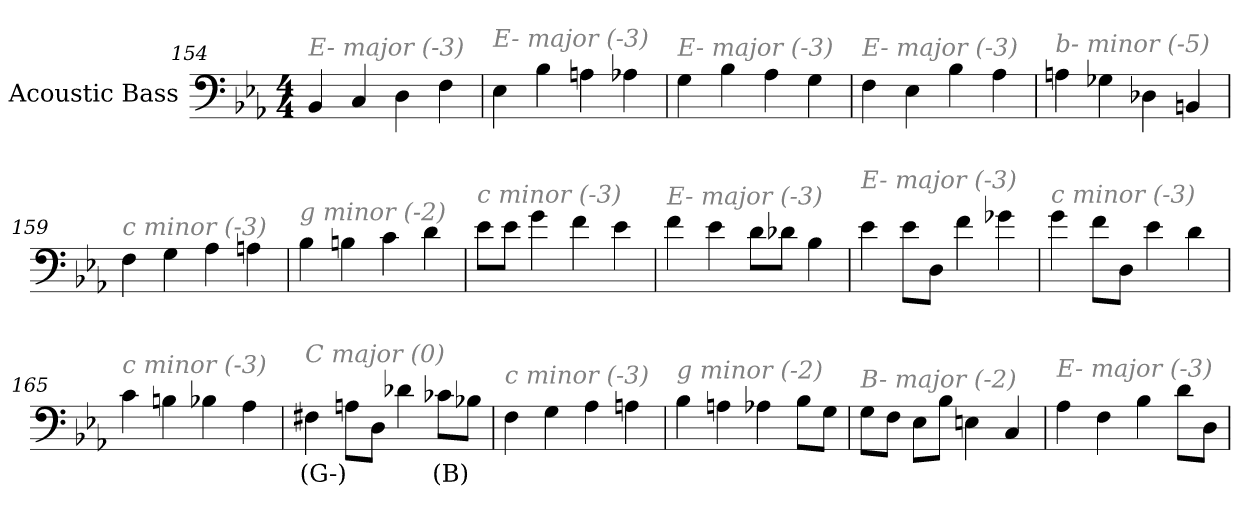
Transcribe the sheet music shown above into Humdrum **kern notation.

**kern	**text
*part1	*part1
*staff1	*staff1
*I"Acoustic Bass	*
*clefF4	*
*ITrd7c12	*
*k[b-e-a-]	*
*E-:	*
*M4/4	*
=154	=154
!LO:TX:i:color=#808080:t=E- major (-3)	!
4BBB-	.
4CC	.
4DD	.
4FF	.
=155	=155
!LO:TX:i:color=#808080:t=E- major (-3)	!
4EE-	.
4BB-	.
4AAn	.
4AA-X	.
=156	=156
!LO:TX:i:color=#808080:t=E- major (-3)	!
4GG	.
4BB-	.
4AA-	.
4GG	.
=157	=157
!LO:TX:i:color=#808080:t=E- major (-3)	!
4FF	.
4EE-	.
4BB-	.
4AA-	.
=158	=158
!LO:TX:i:color=#808080:t=b- minor (-5)	!
4AAn	.
4GG-X	.
4DD-X	.
4BBBn	.
=159	=159
!LO:TX:i:color=#808080:t=c minor (-3)	!
4FF	.
4GG	.
4AA-	.
4AAn	.
=160	=160
!LO:TX:i:color=#808080:t=g minor (-2)	!
4BB-	.
4BBn	.
4C	.
4D	.
=161	=161
!LO:TX:i:color=#808080:t=c minor (-3)	!
8E-L	.
8E-J	.
4G	.
4F	.
4E-	.
=162	=162
!LO:TX:i:color=#808080:t=E- major (-3)	!
4F	.
4E-	.
8DL	.
8D-XJ	.
4BB-	.
=163	=163
!LO:TX:i:color=#808080:t=E- major (-3)	!
4E-	.
8E-L	.
8DDJ	.
4F	.
4G-X	.
=164	=164
!LO:TX:i:color=#808080:t=c minor (-3)	!
4G	.
8FL	.
8DDJ	.
4E-	.
4D	.
=165	=165
!LO:TX:i:color=#808080:t=c minor (-3)	!
4C	.
4BBn	.
4BB-X	.
4AA-	.
=166	=166
!LO:TX:i:color=#808080:t=C major (0)	!
4FF#Xi	(G-)
8AAnL	.
8DDJ	.
4D-X	.
8C-XjL	(B)
8BB-XJ	.
=167	=167
!LO:TX:i:color=#808080:t=c minor (-3)	!
4FF	.
4GG	.
4AA-	.
4AAn	.
=168	=168
!LO:TX:i:color=#808080:t=g minor (-2)	!
4BB-	.
4AAn	.
4AA-X	.
8BB-L	.
8GGJ	.
=169	=169
!LO:TX:i:color=#808080:t=B- major (-2)	!
8GGL	.
8FFJ	.
8EE-L	.
8BB-J	.
4EEn	.
4CC	.
=170	=170
!LO:TX:i:color=#808080:t=E- major (-3)	!
4AA-	.
4FF	.
4BB-	.
8DL	.
8DDJ	.
=	=
*-	*-
